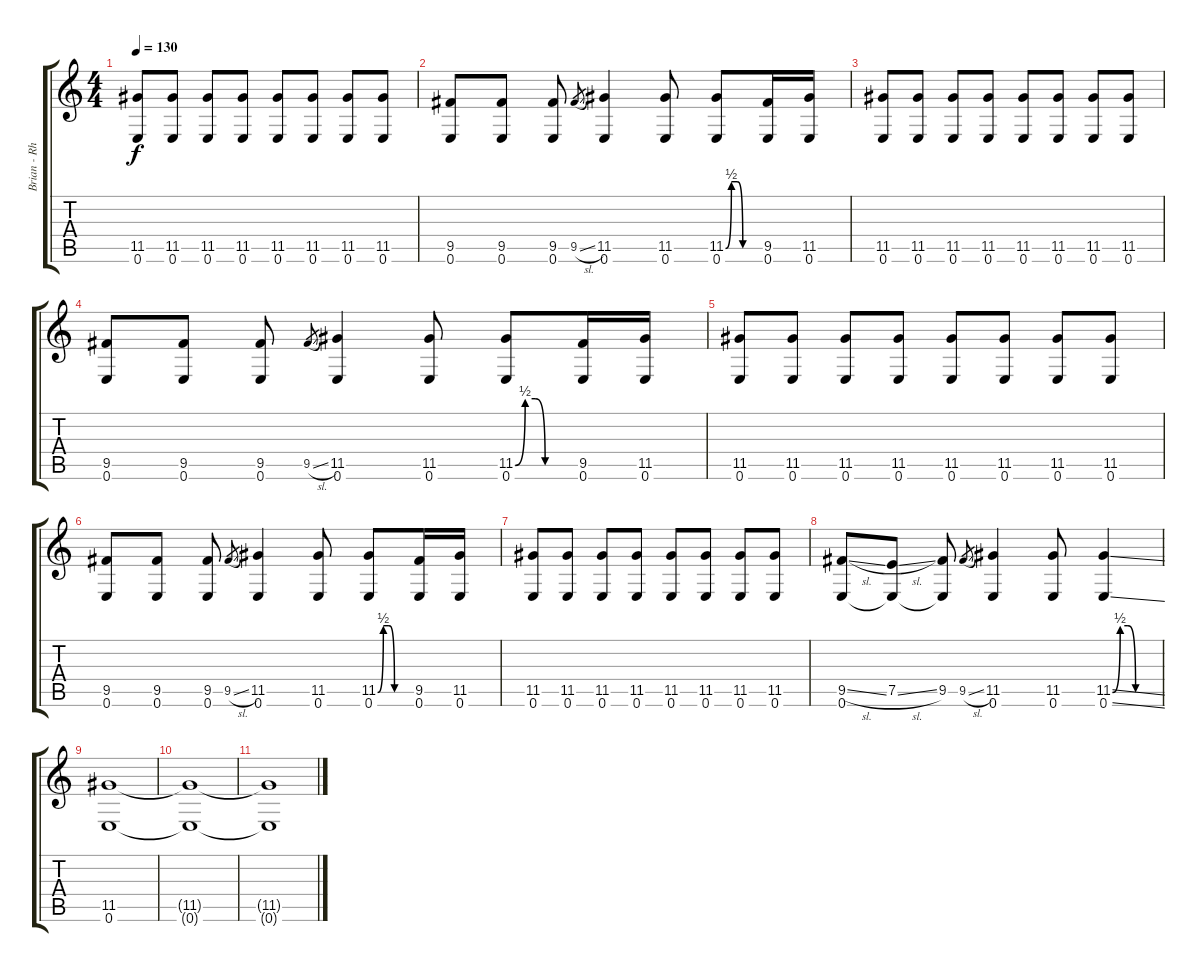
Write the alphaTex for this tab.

\track ("Brian - Rhythm Guitar" "Brian - Rh") {instrument electricguitarjazz}
\staff {score tabs}
\tuning (E4 B3 G3 D3 A2 E2) {hide}
\ts (4 4)
\tempo 130
\clef g2
\ks c
(11.5 0.6).8{dy f} (11.5 0.6).8 (11.5 0.6).8 (11.5 0.6).8 (11.5 0.6).8 (11.5 0.6).8 (11.5 0.6).8 (11.5 0.6).8 |
(9.5 0.6).8 (9.5 0.6).8 (9.5 0.6).8 9.5{sl}.8{gr} (11.5 0.6).4 (11.5 0.6).8 (11.5{be (custom 0 0 10 2 20 2 30 0 60 0)} 0.6).8 (9.5 0.6).16 (11.5 0.6).16 |
(11.5 0.6).8 (11.5 0.6).8 (11.5 0.6).8 (11.5 0.6).8 (11.5 0.6).8 (11.5 0.6).8 (11.5 0.6).8 (11.5 0.6).8 |
(9.5 0.6).8 (9.5 0.6).8 (9.5 0.6).8 9.5{sl}.8{gr} (11.5 0.6).4 (11.5 0.6).8 (11.5{be (custom 0 0 10 2 20 2 30 0 60 0)} 0.6).8 (9.5 0.6).16 (11.5 0.6).16 |
(11.5 0.6).8 (11.5 0.6).8 (11.5 0.6).8 (11.5 0.6).8 (11.5 0.6).8 (11.5 0.6).8 (11.5 0.6).8 (11.5 0.6).8 |
(9.5 0.6).8 (9.5 0.6).8 (9.5 0.6).8 9.5{sl}.8{gr} (11.5 0.6).4 (11.5 0.6).8 (11.5{be (custom 0 0 10 2 20 2 30 0 60 0)} 0.6).8 (9.5 0.6).16 (11.5 0.6).16 |
(11.5 0.6).8 (11.5 0.6).8 (11.5 0.6).8 (11.5 0.6).8 (11.5 0.6).8 (11.5 0.6).8 (11.5 0.6).8 (11.5 0.6).8 |
(9.5{sl} 0.6).8 (7.5{sl} 0.6{t}).8 (9.5 0.6{t}).8 9.5{sl}.8{gr} (11.5 0.6).4 (11.5 0.6).8 (11.5{be (custom 0 0 10 2 20 2 30 0 60 0) ss} 0.6{ss}).4 |
(11.5 0.6).1 |
(11.5{t} 0.6{t}).1 |
(11.5{t} 0.6{t}).1
